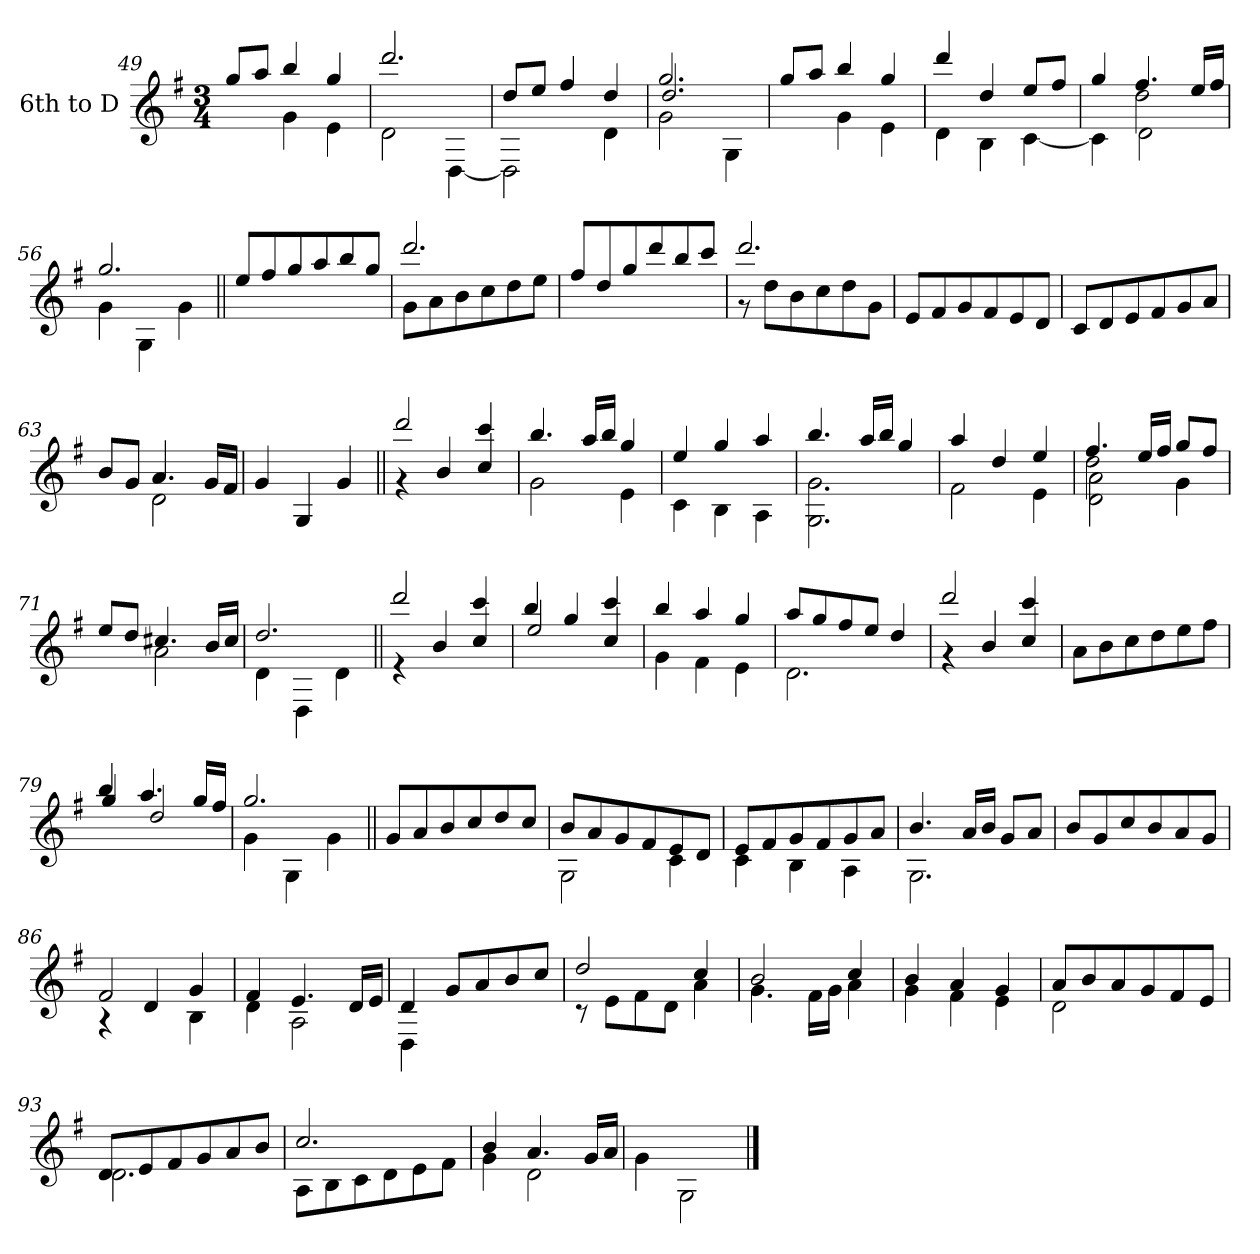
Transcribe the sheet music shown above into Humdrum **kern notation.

**kern
*part1
*staff1
*I"6th to D
!!LO:PB:g=z
*clefG2
*ITrd7c12
*k[f#]
*G:
*M3/4
=49
*^
8gi/L	4ryy
8ai/J	.
4bi/	4Gi\
4gi/	4Ei\
=50	=50
2.ddi/	2Di\
.	[4DDi\
=51	=51
8di/L	2DDi\]
8ei/J	.
4f#i/	.
4di/	4Di\
=52	=52
*	*^
2.gi/	2.di/	2Gi\
.	.	4GGi\
*	*v	*v
=53	=53
8gi/L	4ryy
8ai/J	.
4bi/	4Gi\
4gi/	4Ei\
=54	=54
4ddi/	4Di\
4di/	4BBi\
8ei/L	[4Ci\
8f#i/J	.
=55	=55
*	*^
4gi/	4ryy	4Ci\]
4.f#i/	2di\	2Di\
16ei/LL	.	.
16f#i/JJ	.	.
*	*v	*v
=56	=56
2.gi/	4Gi\
.	4GGi\
.	4Gi\
*v	*v
!!LO:LB:g=z
=57||
8ei/L
8f#i/
8gi/
8ai/
8bi/
8gi/J
=58
*^
2.ddi/	8Gi\L
.	8Ai\
.	8Bi\
.	8ci\
.	8di\
.	8ei\J
*v	*v
=59
8f#i/L
8di/
8gi/
8ddi/
8bi/
8cci/J
=60
*^
2.ddi/	8r
.	8di\L
.	8Bi\
.	8ci\
.	8di\
.	8Gi\J
=61	=61
!LO:N:vis=1	!
2.ryy	8Ei/L
.	8F#i/
.	8Gi/
.	8F#i/
.	8Ei/
.	8Di/J
*v	*v
=62
8Ci/L
8Di/
8Ei/
8F#i/
8Gi/
8Ai/J
!!LO:LB:g=z
=63
*^
*	*^
8Bi/L	4ryy	2.ryy
8Gi/J	.	.
4.Ai/	2Di\	.
16Gi/LL	.	.
16F#i/JJ	.	.
=64	=64	=64
4Gi/	4ryy	2.ryy
4ryy	4GGi/	.
4Gi/	4ryy	.
*	*v	*v
=65||	=65||
2ddi/	4r
.	4Bi/
4cci/	4ci/
=66	=66
4.bi/	2Gi\
16ai/LL	.
16bi/JJ	.
4gi/	4Ei\
=67	=67
4ei/	4Ci\
4gi/	4BBi\
4ai/	4AAi\
=68	=68
4.bi/	2.GGi\ 2.Gi
16ai/LL	.
16bi/JJ	.
4gi/	.
=69	=69
4ai/	2F#i\
4di/	.
4ei/	4Ei\
!!LO:LB:g=z	!!
=70	=70
*	*^
4.f#i/	2di\	2Di\ 2Ai
16ei/LL	.	.
16f#i/JJ	.	.
8gi/L	4ryy	4Gi\
8f#i/J	.	.
*	*v	*v
=71	=71
8ei/L	4ryy
8di/J	.
4.c#Xi/	2Ai\
16Bi/LL	.
16c#i/JJ	.
=72	=72
2.di/	4Di\
.	4DDi\
.	4Di\
=73||	=73||
2ddi/	4r
.	4Bi/
4cci/	4ci/
=74	=74
4bi/	2ei/
4gi/	.
4cci/	4ci/
=75	=75
4bi/	4Gi\
4ai/	4F#i\
4gi/	4Ei\
=76	=76
8ai/L	2.Di\
8gi/	.
8f#i/	.
8ei/J	.
4di/	.
!!LO:LB:g=z	!!
=77	=77
2ddi/	4r
.	4Bi/
4cci/	4ci/
*v	*v
=78
8Ai\L
8Bi\
8ci\
8di\
8ei\
8f#i\J
=79
*^
4bi/	4gi/
4.ai/	2di/
16gi/LL	.
16f#i/JJ	.
=80	=80
2.gi/	4Gi\
.	4GGi\
.	4Gi\
*v	*v
=81||
8Gi/L
8Ai/
8Bi/
8ci/
8di/
8ci/J
=82
*^
*	*^
8Bi/L	2GGi\	2.ryy
8Ai/	.	.
8Gi/	.	.
8F#i/	.	.
8Ei/	4Ci\	.
8Di/J	.	.
*	*v	*v
!!LO:LB:g=z
=83	=83
8Ei/L	4Ci\
8F#i/	.
8Gi/	4BBi\
8F#i/	.
8Gi/	4AAi\
8Ai/J	.
=84	=84
4.Bi/	2.GGi\
16Ai/LL	.
16Bi/JJ	.
8Gi/L	.
8Ai/J	.
*v	*v
=85
8Bi/L
8Gi/
8ci/
8Bi/
8Ai/
8Gi/J
=86
*^
2F#i/	4r
.	4Di/
4Gi/	4BBi\
=87	=87
4F#i/	4Di\
4.Ei/	2AAi\
16Di/LL	.
16Ei/JJ	.
=88	=88
4Di/	4DDi\
8Gi/L	4ryy
8Ai/	.
8Bi/	4ryy
8ci/J	.
!!LO:LB:g=z	!!
=89	=89
2di/	8r
.	8Ei\L
.	8F#i\
.	8Di\J
4ci/	4Ai\
=90	=90
2Bi/	4.Gi\
.	16F#i\LL
.	16Gi\JJ
4ci/	4Ai\
=91	=91
4Bi/	4Gi\
4Ai/	4F#i\
4Gi/	4Ei\
=92	=92
8Ai/L	2Di\
8Bi/	.
8Ai/	.
8Gi/	.
8F#i/	4ryy
8Ei/J	.
!!LO:LB:g=z	!!
=93	=93
8Di/L	2.Di\
8Ei/	.
8F#i/	.
8Gi/	.
8Ai/	.
8Bi/J	.
=94	=94
2.ci/	8AAi\L
.	8BBi\
.	8Ci\
.	8Di\
.	8Ei\
.	8F#i\J
=95	=95
4Bi/	4Gi\
4.Ai/	2Di\
16Gi/LL	.
16Ai/JJ	.
*v	*v
=96
4Gi\
2GGi\
==
*-
